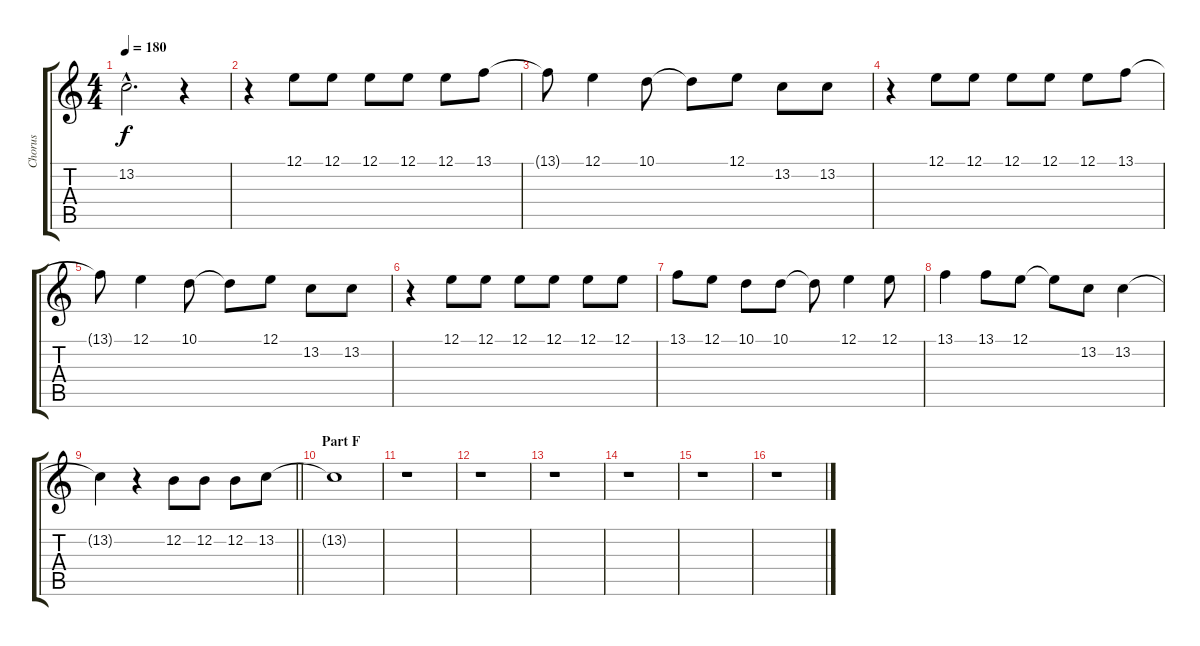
\track ("Chorus" "Chorus") {instrument trumpet}
\staff {score tabs}
\tuning (E4 B3 G3 D3 A2 E2) {hide}
\ts (4 4)
\tempo 180
\clef g2
\ks c
13.2{hac t}.2{d dy f} r.4 |
r.4 12.1.8 12.1.8 12.1.8 12.1.8 12.1.8 13.1.8 |
13.1{t}.8 12.1.4 10.1.8 10.1{t}.8 12.1.8 13.2.8 13.2.8 |
r.4 12.1.8 12.1.8 12.1.8 12.1.8 12.1.8 13.1.8 |
13.1{t}.8 12.1.4 10.1.8 10.1{t}.8 12.1.8 13.2.8 13.2.8 |
r.4 12.1.8 12.1.8 12.1.8 12.1.8 12.1.8 12.1.8 |
13.1.8 12.1.8 10.1.8 10.1.8 10.1{t}.8 12.1.4 12.1.8 |
13.1.4 13.1.8 12.1.8 12.1{t}.8 13.2.8 13.2.4 |
\barLineRight lightlight
13.2{t}.4 r.4 12.2.8 12.2.8 12.2.8 13.2.8 |
\section ("" "Part F")
13.2{t}.1 |
r.1 |
r.1 |
r.1 |
r.1 |
r.1 |
r.1
